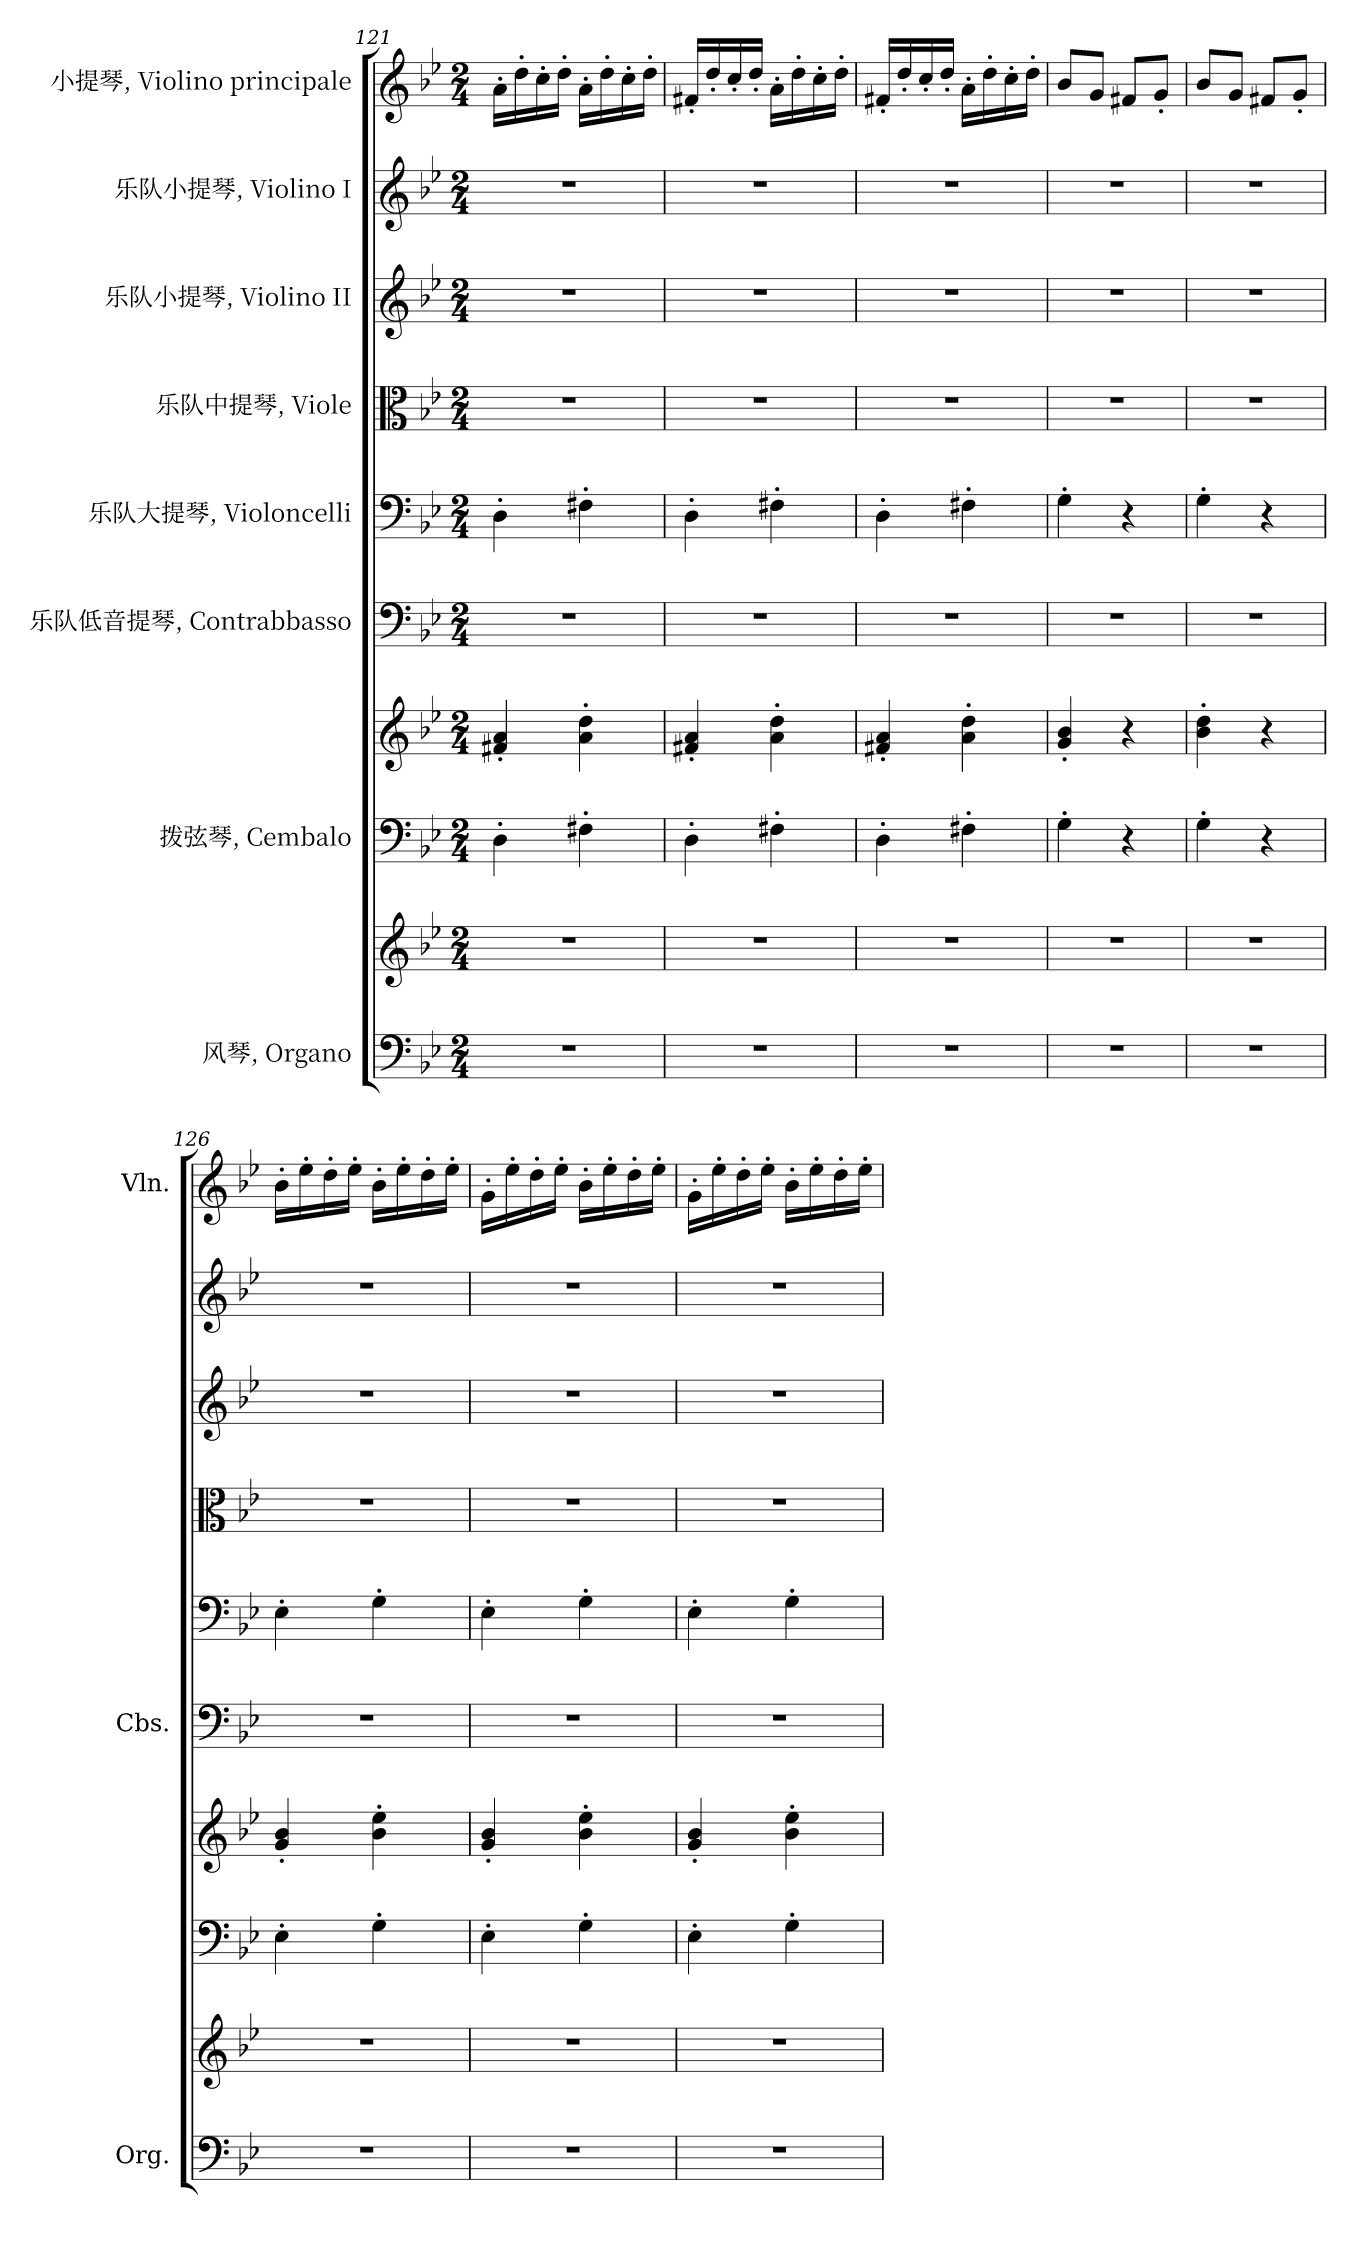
**kern	**kern	**kern	**kern	**kern	**kern	**kern	**kern	**kern	**kern
*part8	*part8	*part7	*part7	*part6	*part5	*part4	*part3	*part2	*part1
*staff10	*staff9	*staff8	*staff7	*staff6	*staff5	*staff4	*staff3	*staff2	*staff1
*I"风琴, Organo	*	*I"拨弦琴, Cembalo	*	*I"乐队低音提琴, Contrabbasso	*I"乐队大提琴, Violoncelli	*I"乐队中提琴, Viole	*I"乐队小提琴, Violino II	*I"乐队小提琴, Violino I	*I"小提琴, Violino principale
*I'Org.	*	*	*	*I'Cbs.	*	*	*	*	*I'Vln.
!!LO:PB:g=z
*clefF4	*clefG2	*clefF4	*clefG2	*clefF4	*clefF4	*clefC3	*clefG2	*clefG2	*clefG2
*	*	*	*	*ITrd7c12	*	*	*	*	*
*k[b-e-]	*k[b-e-]	*k[b-e-]	*k[b-e-]	*k[b-e-]	*k[b-e-]	*k[b-e-]	*k[b-e-]	*k[b-e-]	*k[b-e-]
*M2/4	*M2/4	*M2/4	*M2/4	*M2/4	*M2/4	*M2/4	*M2/4	*M2/4	*M2/4
=121	=121	=121	=121	=121	=121	=121	=121	=121	=121
2r	2r	4D'\	4f#X/' 4a/'	2r	4D'\	2r	2r	2r	16a'\LL
.	.	.	.	.	.	.	.	.	16dd'\
.	.	.	.	.	.	.	.	.	16cc'\
.	.	.	.	.	.	.	.	.	16dd'\JJ
.	.	4F#X'\	4a\' 4dd\'	.	4F#X'\	.	.	.	16a'\LL
.	.	.	.	.	.	.	.	.	16dd'\
.	.	.	.	.	.	.	.	.	16cc'\
.	.	.	.	.	.	.	.	.	16dd'\JJ
=122	=122	=122	=122	=122	=122	=122	=122	=122	=122
2r	2r	4D'\	4f#X/' 4a/'	2r	4D'\	2r	2r	2r	16f#X'/LL
.	.	.	.	.	.	.	.	.	16dd'/
.	.	.	.	.	.	.	.	.	16cc'/
.	.	.	.	.	.	.	.	.	16dd'/JJ
.	.	4F#X'\	4a\' 4dd\'	.	4F#X'\	.	.	.	16a'\LL
.	.	.	.	.	.	.	.	.	16dd'\
.	.	.	.	.	.	.	.	.	16cc'\
.	.	.	.	.	.	.	.	.	16dd'\JJ
=123	=123	=123	=123	=123	=123	=123	=123	=123	=123
2r	2r	4D'\	4f#X/' 4a/'	2r	4D'\	2r	2r	2r	16f#X'/LL
.	.	.	.	.	.	.	.	.	16dd'/
.	.	.	.	.	.	.	.	.	16cc'/
.	.	.	.	.	.	.	.	.	16dd'/JJ
.	.	4F#X'\	4a\' 4dd\'	.	4F#X'\	.	.	.	16a'\LL
.	.	.	.	.	.	.	.	.	16dd'\
.	.	.	.	.	.	.	.	.	16cc'\
.	.	.	.	.	.	.	.	.	16dd'\JJ
=124	=124	=124	=124	=124	=124	=124	=124	=124	=124
2r	2r	4G'\	4g/' 4b-/'	2r	4G'\	2r	2r	2r	8b-/L
.	.	.	.	.	.	.	.	.	8g/J
.	.	4r	4r	.	4r	.	.	.	8f#X/L
.	.	.	.	.	.	.	.	.	8g'/J
=125	=125	=125	=125	=125	=125	=125	=125	=125	=125
2r	2r	4G'\	4b-\' 4dd\'	2r	4G'\	2r	2r	2r	8b-/L
.	.	.	.	.	.	.	.	.	8g/J
.	.	4r	4r	.	4r	.	.	.	8f#X/L
.	.	.	.	.	.	.	.	.	8g'/J
!!LO:PB:g=z
=126	=126	=126	=126	=126	=126	=126	=126	=126	=126
2r	2r	4E-'\	4g/' 4b-/'	2r	4E-'\	2r	2r	2r	16b-'\LL
.	.	.	.	.	.	.	.	.	16ee-'\
.	.	.	.	.	.	.	.	.	16dd'\
.	.	.	.	.	.	.	.	.	16ee-'\JJ
.	.	4G'\	4b-\' 4ee-\'	.	4G'\	.	.	.	16b-'\LL
.	.	.	.	.	.	.	.	.	16ee-'\
.	.	.	.	.	.	.	.	.	16dd'\
.	.	.	.	.	.	.	.	.	16ee-'\JJ
=127	=127	=127	=127	=127	=127	=127	=127	=127	=127
2r	2r	4E-'\	4g/' 4b-/'	2r	4E-'\	2r	2r	2r	16g'\LL
.	.	.	.	.	.	.	.	.	16ee-'\
.	.	.	.	.	.	.	.	.	16dd'\
.	.	.	.	.	.	.	.	.	16ee-'\JJ
.	.	4G'\	4b-\' 4ee-\'	.	4G'\	.	.	.	16b-'\LL
.	.	.	.	.	.	.	.	.	16ee-'\
.	.	.	.	.	.	.	.	.	16dd'\
.	.	.	.	.	.	.	.	.	16ee-'\JJ
=128	=128	=128	=128	=128	=128	=128	=128	=128	=128
2r	2r	4E-'\	4g/' 4b-/'	2r	4E-'\	2r	2r	2r	16g'\LL
.	.	.	.	.	.	.	.	.	16ee-'\
.	.	.	.	.	.	.	.	.	16dd'\
.	.	.	.	.	.	.	.	.	16ee-'\JJ
.	.	4G'\	4b-\' 4ee-\'	.	4G'\	.	.	.	16b-'\LL
.	.	.	.	.	.	.	.	.	16ee-'\
.	.	.	.	.	.	.	.	.	16dd'\
.	.	.	.	.	.	.	.	.	16ee-'\JJ
=	=	=	=	=	=	=	=	=	=
*-	*-	*-	*-	*-	*-	*-	*-	*-	*-
